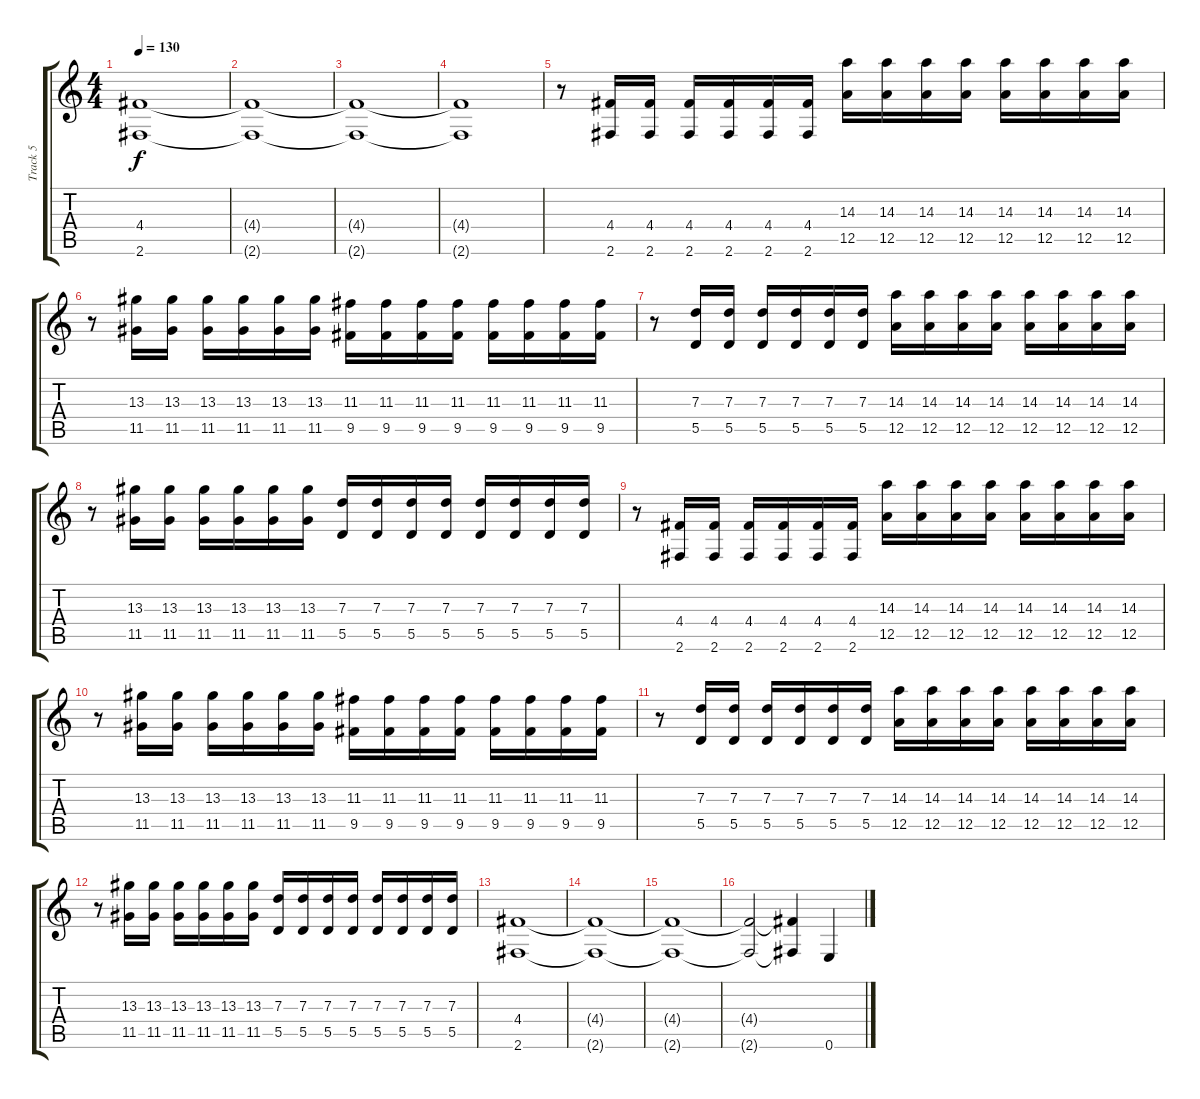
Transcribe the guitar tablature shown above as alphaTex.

\track ("Track 5" "Track 5") {instrument distortionguitar}
\staff {score tabs}
\tuning (E4 B3 G3 D3 A2 E2) {hide}
\ts (4 4)
\tempo 130
\clef g2
\ks c
(4.4 2.6).1{dy f} |
(4.4{t} 2.6{t}).1 |
(4.4{t} 2.6{t}).1 |
(4.4{t} 2.6{t}).1 |
r.8 (4.4 2.6).16 (4.4 2.6).16 (4.4 2.6).16 (4.4 2.6).16 (4.4 2.6).16 (4.4 2.6).16 (14.3 12.5).16 (14.3 12.5).16 (14.3 12.5).16 (14.3 12.5).16 (14.3 12.5).16 (14.3 12.5).16 (14.3 12.5).16 (14.3 12.5).16 |
r.8 (13.3 11.5).16 (13.3 11.5).16 (13.3 11.5).16 (13.3 11.5).16 (13.3 11.5).16 (13.3 11.5).16 (11.3 9.5).16 (11.3 9.5).16 (11.3 9.5).16 (11.3 9.5).16 (11.3 9.5).16 (11.3 9.5).16 (11.3 9.5).16 (11.3 9.5).16 |
r.8 (7.3 5.5).16 (7.3 5.5).16 (7.3 5.5).16 (7.3 5.5).16 (7.3 5.5).16 (7.3 5.5).16 (14.3 12.5).16 (14.3 12.5).16 (14.3 12.5).16 (14.3 12.5).16 (14.3 12.5).16 (14.3 12.5).16 (14.3 12.5).16 (14.3 12.5).16 |
r.8 (13.3 11.5).16 (13.3 11.5).16 (13.3 11.5).16 (13.3 11.5).16 (13.3 11.5).16 (13.3 11.5).16 (7.3 5.5).16 (7.3 5.5).16 (7.3 5.5).16 (7.3 5.5).16 (7.3 5.5).16 (7.3 5.5).16 (7.3 5.5).16 (7.3 5.5).16 |
r.8 (4.4 2.6).16 (4.4 2.6).16 (4.4 2.6).16 (4.4 2.6).16 (4.4 2.6).16 (4.4 2.6).16 (14.3 12.5).16 (14.3 12.5).16 (14.3 12.5).16 (14.3 12.5).16 (14.3 12.5).16 (14.3 12.5).16 (14.3 12.5).16 (14.3 12.5).16 |
r.8 (13.3 11.5).16 (13.3 11.5).16 (13.3 11.5).16 (13.3 11.5).16 (13.3 11.5).16 (13.3 11.5).16 (11.3 9.5).16 (11.3 9.5).16 (11.3 9.5).16 (11.3 9.5).16 (11.3 9.5).16 (11.3 9.5).16 (11.3 9.5).16 (11.3 9.5).16 |
r.8 (7.3 5.5).16 (7.3 5.5).16 (7.3 5.5).16 (7.3 5.5).16 (7.3 5.5).16 (7.3 5.5).16 (14.3 12.5).16 (14.3 12.5).16 (14.3 12.5).16 (14.3 12.5).16 (14.3 12.5).16 (14.3 12.5).16 (14.3 12.5).16 (14.3 12.5).16 |
r.8 (13.3 11.5).16 (13.3 11.5).16 (13.3 11.5).16 (13.3 11.5).16 (13.3 11.5).16 (13.3 11.5).16 (7.3 5.5).16 (7.3 5.5).16 (7.3 5.5).16 (7.3 5.5).16 (7.3 5.5).16 (7.3 5.5).16 (7.3 5.5).16 (7.3 5.5).16 |
(4.4 2.6).1 |
(4.4{t} 2.6{t}).1 |
(4.4{t} 2.6{t}).1 |
(4.4{t} 2.6{t}).2 (4.4{t} 2.6{t}).4 0.6.4
